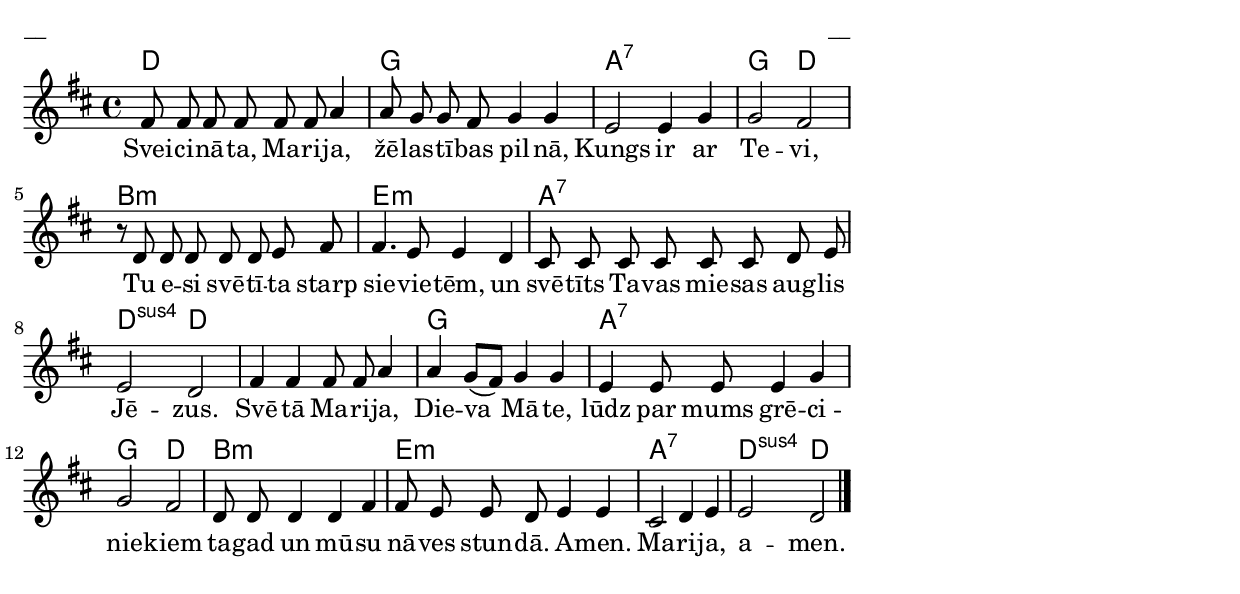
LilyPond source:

\version "2.13.18"

\paper {
line-width = 14\cm
left-margin = 0.4\cm
between-system-padding = 0.1\cm
between-system-space = 0.1\cm
}

\layout {
indent = #0
ragged-last = ##f
}

chordsA = \chordmode {d1 g a:7 g2 d b1:min e:min a:7 d2:sus4 d1. g1 a:7 g2 d b1:min e:min a:7 d2:sus4 d}

voiceA = \relative c' {
\clef "treble"
\key d \major
\time 4/4

fis8 fis fis fis fis fis a4 | a8 g g fis g4 g | e2 e4 g | g2 fis |
r8 d d d d d e fis | fis 4. e8 e4 d | cis8 cis cis cis cis cis d e | e2 d |
fis4 fis fis8 fis a4 | a g8 [(fis]) g4 g | e e8 e e4 g | g2 fis |
d8 d d4 d fis | fis8 e e d e4 e | cis2 d4 e | e2 d \bar "|."
}

lyricA = \lyricmode {
Svei -- ci -- nā -- ta, Ma -- ri -- ja, žē -- las -- tī -- bas pil -- nā, Kungs ir ar Te -- vi, Tu e -- si svē -- tī -- ta starp sie -- vie -- tēm, un svē -- tīts Ta -- vas mie -- sas aug -- lis Jē -- zus.
Svē -- tā Ma -- ri -- ja, Die -- va Mā -- te, lūdz par mums grē -- ci -- nie -- kiem ta -- gad un mū -- su nā -- ves stun -- dā. A -- men. Ma -- ri -- ja, a -- men.
}


fullScore = <<
\new ChordNames { \chordsA }
\new Staff {
<<
\new Voice = "voiceA" { \oneVoice \autoBeamOff \voiceA }
\lyricsto "voiceA" \new Lyrics \lyricA
>>
}
>>


\score {
\fullScore
\header { piece = "__" opus = "__" }
}
\markup { \with-color #(x11-color 'white) \sans \smaller "aaa" }
\score {
\unfoldRepeats
\fullScore
\midi {
\context { \Staff \remove "Staff_performer" }
\context { \Voice \consists "Staff_performer" }
}
}

